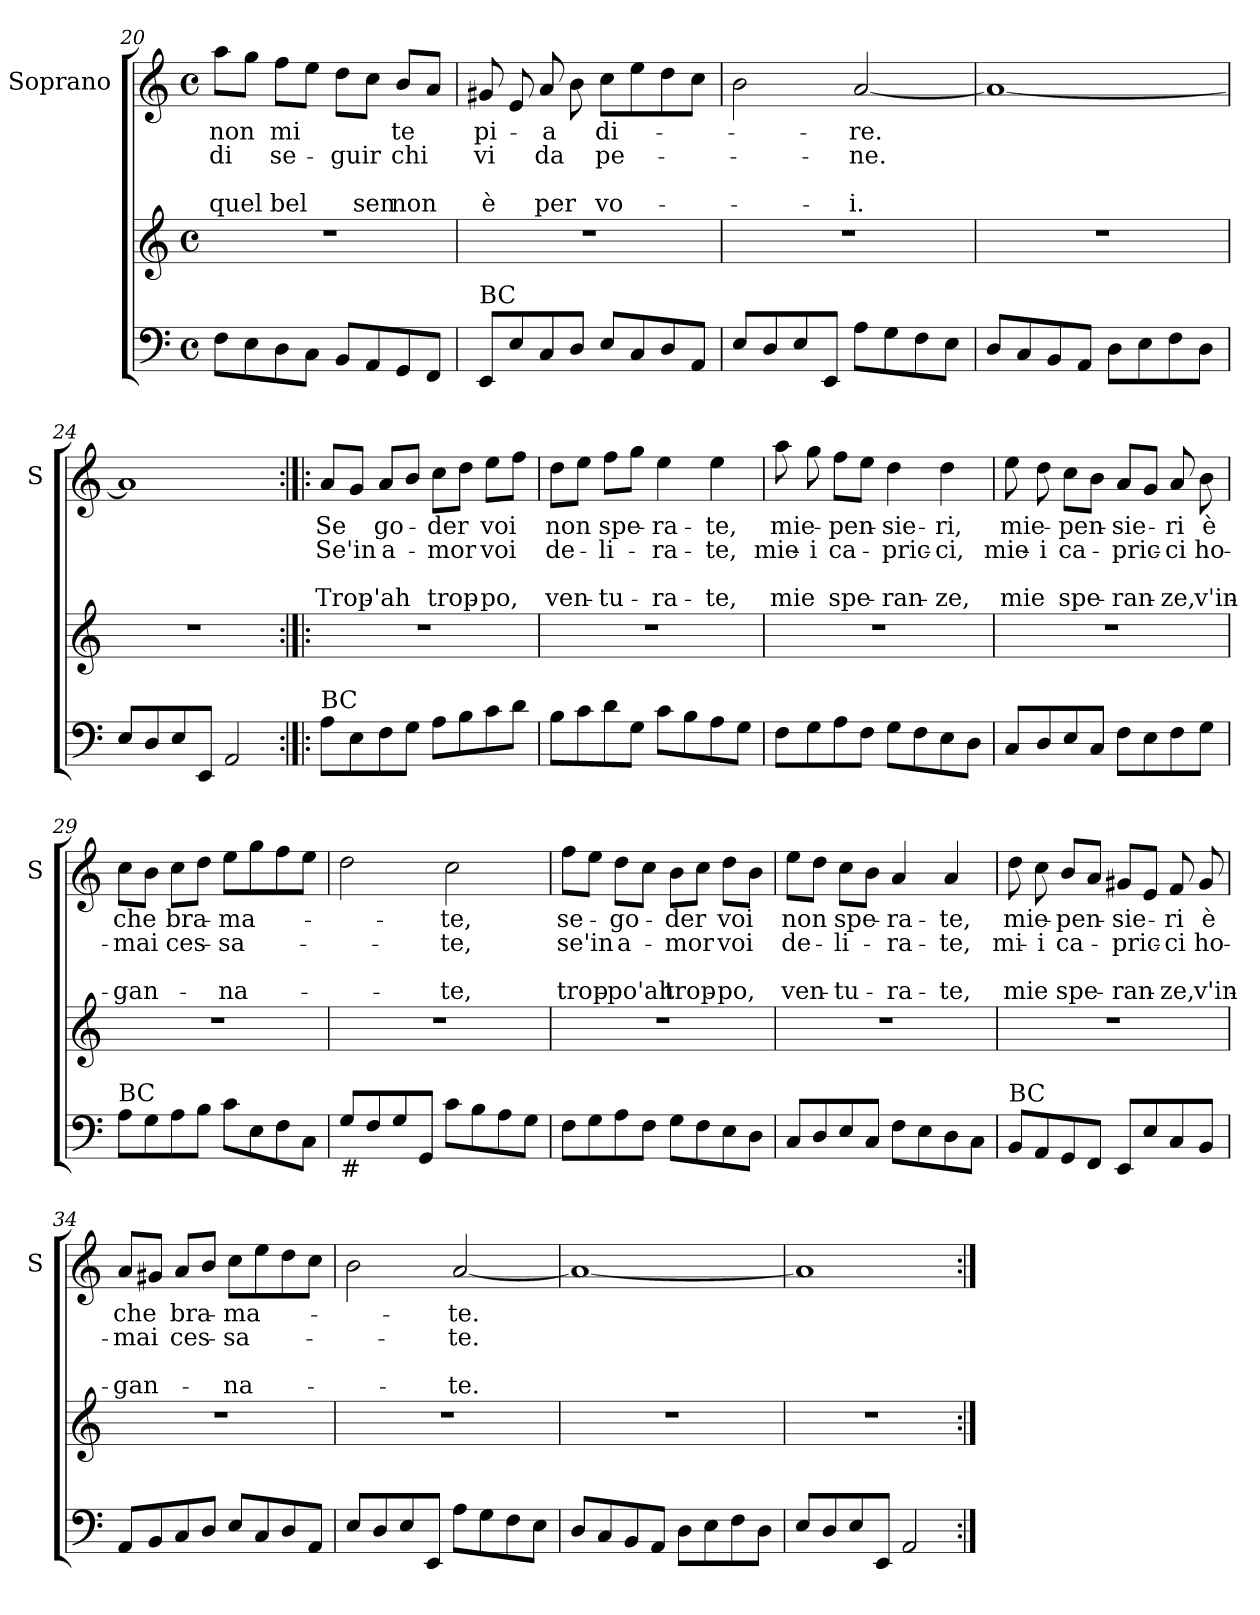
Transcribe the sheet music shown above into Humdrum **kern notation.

**kern	**kern	**kern	**text	**text	**text	**text
*part2	*part2	*part1	*part1	*part1	*part1	*part1
*staff3	*staff2	*staff1	*staff1	*staff1	*staff1	*staff1
*	*	*I"Soprano	*	*	*	*
*	*	*I'S	*	*	*	*
*clefF4	*clefG2	*clefG2	*	*	*	*
*k[]	*k[]	*k[]	*	*	*	*
*C:	*C:	*C:	*	*	*	*
*M4/4	*M4/4	*M4/4	*	*	*	*
*met(c)	*met(c)	*met(c)	*	*	*	*
=20	=20	=20	=20	=20	=20	=20
!	!	!	!LO:LY:b	!LO:LY:b	!	!LO:LY:b
8F\L	1r	8aa\L	non	di	.	quel
8E\	.	8gg\J	.	.	.	.
!	!	!	!LO:LY:b	!LO:LY:b	!	!LO:LY:b
8D\	.	8ff\L	mi	se-	.	bel
8C\J	.	8ee\J	.	.	.	.
!	!	!	!	!LO:LY:b	!	!
8BB/L	.	8dd\L	.	-guir	.	.
!	!	!	!	!	!	!LO:LY:b
8AA/	.	8cc\J	.	.	.	sen
!	!	!	!LO:LY:b	!LO:LY:b	!	!LO:LY:b
8GG/	.	8b/L	-te	chi	.	non
8FF/J	.	8a/J	.	.	.	.
!!LO:LB:g=z
=21	=21	=21	=21	=21	=21	=21
!LO:TX:a:t=BC	!	!	!	!	!	!
!	!	!	!LO:LY:b	!LO:LY:b	!	!LO:LY:b
8EE/L	1r	8g#X/	pi-	vi	.	è
8E/	.	8e/	.	.	.	.
!	!	!	!LO:LY:b	!LO:LY:b	!	!LO:LY:b
8C/	.	8a/	a	da	.	per
8D/J	.	8b\	.	.	.	.
!	!	!	!LO:LY:b	!LO:LY:b	!	!LO:LY:b
8E/L	.	8cc\L	-di-	pe-	.	vo-
8C/	.	8ee\	.	.	.	.
8D/	.	8dd\	.	.	.	.
8AA/J	.	8cc\J	.	.	.	.
=22	=22	=22	=22	=22	=22	=22
8E/L	1r	2b\	.	.	.	.
8D/	.	.	.	.	.	.
8E/	.	.	.	.	.	.
8EE/J	.	.	.	.	.	.
!	!	!	!LO:LY:b	!LO:LY:b	!	!LO:LY:b
8A\L	.	[2a/	-re.	-ne.	.	-i.
8G\	.	.	.	.	.	.
8F\	.	.	.	.	.	.
8E\J	.	.	.	.	.	.
=23	=23	=23	=23	=23	=23	=23
8D/L	1r	1a_	.	.	.	.
8C/	.	.	.	.	.	.
8BB/	.	.	.	.	.	.
8AA/J	.	.	.	.	.	.
8D\L	.	.	.	.	.	.
8E\	.	.	.	.	.	.
8F\	.	.	.	.	.	.
8D\J	.	.	.	.	.	.
=24	=24	=24	=24	=24	=24	=24
8E/L	1r	1a]	.	.	.	.
8D/	.	.	.	.	.	.
8E/	.	.	.	.	.	.
8EE/J	.	.	.	.	.	.
2AA/	.	.	.	.	.	.
!!LO:PB:g=z
=25:|!|:	=25:|!|:	=25:|!|:	=25:|!|:	=25:|!|:	=25:|!|:	=25:|!|:
!LO:TX:a:t=BC	!	!	!	!	!	!
!	!	!	!LO:LY:b	!LO:LY:b	!	!LO:LY:b
8A\L	1r	8a/L	Se	Se'in	.	Trop-
8E\	.	8g/J	.	.	.	.
!	!	!	!LO:LY:b	!LO:LY:b	!	!LO:LY:b
8F\	.	8a/L	go-	a-	.	-'ah
8G\J	.	8b/J	.	.	.	.
!	!	!	!LO:LY:b	!LO:LY:b	!	!LO:LY:b
8A\L	.	8cc\L	-der	-mor	.	trop-
8B\	.	8dd\J	.	.	.	.
!	!	!	!LO:LY:b	!LO:LY:b	!	!LO:LY:b
8c\	.	8ee\L	voi	voi	.	-po,
8d\J	.	8ff\J	.	.	.	.
=26	=26	=26	=26	=26	=26	=26
!	!	!	!LO:LY:b	!LO:LY:b	!	!LO:LY:b
8B\L	1r	8dd\L	non	de-	.	ven-
8c\	.	8ee\J	.	.	.	.
!	!	!	!LO:LY:b	!LO:LY:b	!	!LO:LY:b
8d\	.	8ff\L	spe-	-li-	.	-tu-
8G\J	.	8gg\J	.	.	.	.
!	!	!	!LO:LY:b	!LO:LY:b	!	!LO:LY:b
8c\L	.	4ee\	-ra-	-ra-	.	-ra-
8B\	.	.	.	.	.	.
!	!	!	!LO:LY:b	!LO:LY:b	!	!LO:LY:b
8A\	.	4ee\	-te,	-te,	.	-te,
8G\J	.	.	.	.	.	.
=27	=27	=27	=27	=27	=27	=27
!	!	!	!LO:LY:b	!LO:LY:b	!	!LO:LY:b
8F\L	1r	8aa\	mie-	mie-	.	mie
!	!	!	!	!LO:LY:b	!	!
8G\	.	8gg\	.	-i	.	.
!	!	!	!LO:LY:b	!LO:LY:b	!	!LO:LY:b
8A\	.	8ff\L	pen-	ca-	.	spe-
8F\J	.	8ee\J	.	.	.	.
!	!	!	!LO:LY:b	!LO:LY:b	!	!LO:LY:b
8G\L	.	4dd\	-sie-	-pric-	.	-ran-
8F\	.	.	.	.	.	.
!	!	!	!LO:LY:b	!LO:LY:b	!	!LO:LY:b
8E\	.	4dd\	-ri,	-ci,	.	-ze,
8D\J	.	.	.	.	.	.
=28	=28	=28	=28	=28	=28	=28
!	!	!	!LO:LY:b	!LO:LY:b	!	!LO:LY:b
8C/L	1r	8ee\	mie-	mie-	.	mie
!	!	!	!	!LO:LY:b	!	!
8D/	.	8dd\	.	-i	.	.
!	!	!	!LO:LY:b	!LO:LY:b	!	!LO:LY:b
8E/	.	8cc\L	pen-	ca-	.	spe-
8C/J	.	8b\J	.	.	.	.
!	!	!	!LO:LY:b	!LO:LY:b	!	!LO:LY:b
8F\L	.	8a/L	-sie-	-pric-	.	-ran-
8E\	.	8g/J	.	.	.	.
!	!	!	!LO:LY:b	!LO:LY:b	!	!LO:LY:b
8F\	.	8a/	-ri	-ci	.	-ze,
!	!	!	!LO:LY:b	!LO:LY:b	!	!LO:LY:b
8G\J	.	8b\	è	ho-	.	v'in-
!!LO:LB:g=z
=29	=29	=29	=29	=29	=29	=29
!LO:TX:a:t=BC	!	!	!	!	!	!
!	!	!	!LO:LY:b	!LO:LY:b	!	!LO:LY:b
8A\L	1r	8cc\L	che	-mai	.	-gan-
8G\	.	8b\J	.	.	.	.
!	!	!	!LO:LY:b	!LO:LY:b	!	!
8A\	.	8cc\L	bra-	ces-	.	.
8B\J	.	8dd\J	.	.	.	.
!	!	!	!LO:LY:b	!LO:LY:b	!	!LO:LY:b
8c\L	.	8ee\L	-ma-	-sa-	.	-na-
8E\	.	8gg\	.	.	.	.
8F\	.	8ff\	.	.	.	.
8C\J	.	8ee\J	.	.	.	.
=30	=30	=30	=30	=30	=30	=30
!LO:TX:b:t=#	!	!	!	!	!	!
8G/L	1r	2dd\	.	.	.	.
8F/	.	.	.	.	.	.
8G/	.	.	.	.	.	.
8GG/J	.	.	.	.	.	.
!	!	!	!LO:LY:b	!LO:LY:b	!	!LO:LY:b
8c\L	.	2cc\	-te,	-te,	.	-te,
8B\	.	.	.	.	.	.
8A\	.	.	.	.	.	.
8G\J	.	.	.	.	.	.
=31	=31	=31	=31	=31	=31	=31
!	!	!	!LO:LY:b	!LO:LY:b	!	!LO:LY:b
8F\L	1r	8ff\L	se-	se'in	.	trop-
8G\	.	8ee\J	.	.	.	.
!	!	!	!LO:LY:b	!LO:LY:b	!	!LO:LY:b
8A\	.	8dd\L	-go-	a-	.	-po'ah
8F\J	.	8cc\J	.	.	.	.
!	!	!	!LO:LY:b	!LO:LY:b	!	!LO:LY:b
8G\L	.	8b\L	-der	-mor	.	trop-
8F\	.	8cc\J	.	.	.	.
!	!	!	!LO:LY:b	!LO:LY:b	!	!LO:LY:b
8E\	.	8dd\L	voi	voi	.	-po,
8D\J	.	8b\J	.	.	.	.
=32	=32	=32	=32	=32	=32	=32
!	!	!	!LO:LY:b	!LO:LY:b	!	!LO:LY:b
8C/L	1r	8ee\L	non	de-	.	ven-
8D/	.	8dd\J	.	.	.	.
!	!	!	!LO:LY:b	!LO:LY:b	!	!LO:LY:b
8E/	.	8cc\L	spe-	-li-	.	-tu-
8C/J	.	8b\J	.	.	.	.
!	!	!	!LO:LY:b	!LO:LY:b	!	!LO:LY:b
8F\L	.	4a/	-ra-	-ra-	.	-ra-
8E\	.	.	.	.	.	.
!	!	!	!LO:LY:b	!LO:LY:b	!	!LO:LY:b
8D\	.	4a/	-te,	-te,	.	-te,
8C\J	.	.	.	.	.	.
!!LO:LB:g=z
=33	=33	=33	=33	=33	=33	=33
!LO:TX:a:t=BC	!	!	!	!	!	!
!	!	!	!LO:LY:b	!LO:LY:b	!	!LO:LY:b
8BB/L	1r	8dd\	mie-	mi-	.	mie
!	!	!	!	!LO:LY:b	!	!
8AA/	.	8cc\	.	-i	.	.
!	!	!	!LO:LY:b	!LO:LY:b	!	!LO:LY:b
8GG/	.	8b/L	pen-	ca-	.	spe-
8FF/J	.	8a/J	.	.	.	.
!	!	!	!LO:LY:b	!LO:LY:b	!	!LO:LY:b
8EE/L	.	8g#X/L	-sie-	-pric-	.	-ran-
8E/	.	8e/J	.	.	.	.
!	!	!	!LO:LY:b	!LO:LY:b	!	!LO:LY:b
8C/	.	8f/	-ri	-ci	.	-ze,
!	!	!	!LO:LY:b	!LO:LY:b	!	!LO:LY:b
8BB/J	.	8g#/	è	ho-	.	v'in-
=34	=34	=34	=34	=34	=34	=34
!	!	!	!LO:LY:b	!LO:LY:b	!	!LO:LY:b
8AA/L	1r	8a/L	che	-mai	.	-gan-
8BB/	.	8g#X/J	.	.	.	.
!	!	!	!LO:LY:b	!LO:LY:b	!	!
8C/	.	8a/L	bra-	ces-	.	.
8D/J	.	8b/J	.	.	.	.
!	!	!	!LO:LY:b	!LO:LY:b	!	!LO:LY:b
8E/L	.	8cc\L	-ma-	-sa-	.	-na-
8C/	.	8ee\	.	.	.	.
8D/	.	8dd\	.	.	.	.
8AA/J	.	8cc\J	.	.	.	.
=35	=35	=35	=35	=35	=35	=35
8E/L	1r	2b\	.	.	.	.
8D/	.	.	.	.	.	.
8E/	.	.	.	.	.	.
8EE/J	.	.	.	.	.	.
!	!	!	!LO:LY:b	!LO:LY:b	!	!LO:LY:b
8A\L	.	[2a/	-te.	-te.	.	-te.
8G\	.	.	.	.	.	.
8F\	.	.	.	.	.	.
8E\J	.	.	.	.	.	.
=36	=36	=36	=36	=36	=36	=36
8D/L	1r	1a_	.	.	.	.
8C/	.	.	.	.	.	.
8BB/	.	.	.	.	.	.
8AA/J	.	.	.	.	.	.
8D\L	.	.	.	.	.	.
8E\	.	.	.	.	.	.
8F\	.	.	.	.	.	.
8D\J	.	.	.	.	.	.
=37	=37	=37	=37	=37	=37	=37
8E/L	1r	1a]	.	.	.	.
8D/	.	.	.	.	.	.
8E/	.	.	.	.	.	.
8EE/J	.	.	.	.	.	.
2AA/	.	.	.	.	.	.
=:|!	=:|!	=:|!	=:|!	=:|!	=:|!	=:|!
*-	*-	*-	*-	*-	*-	*-
